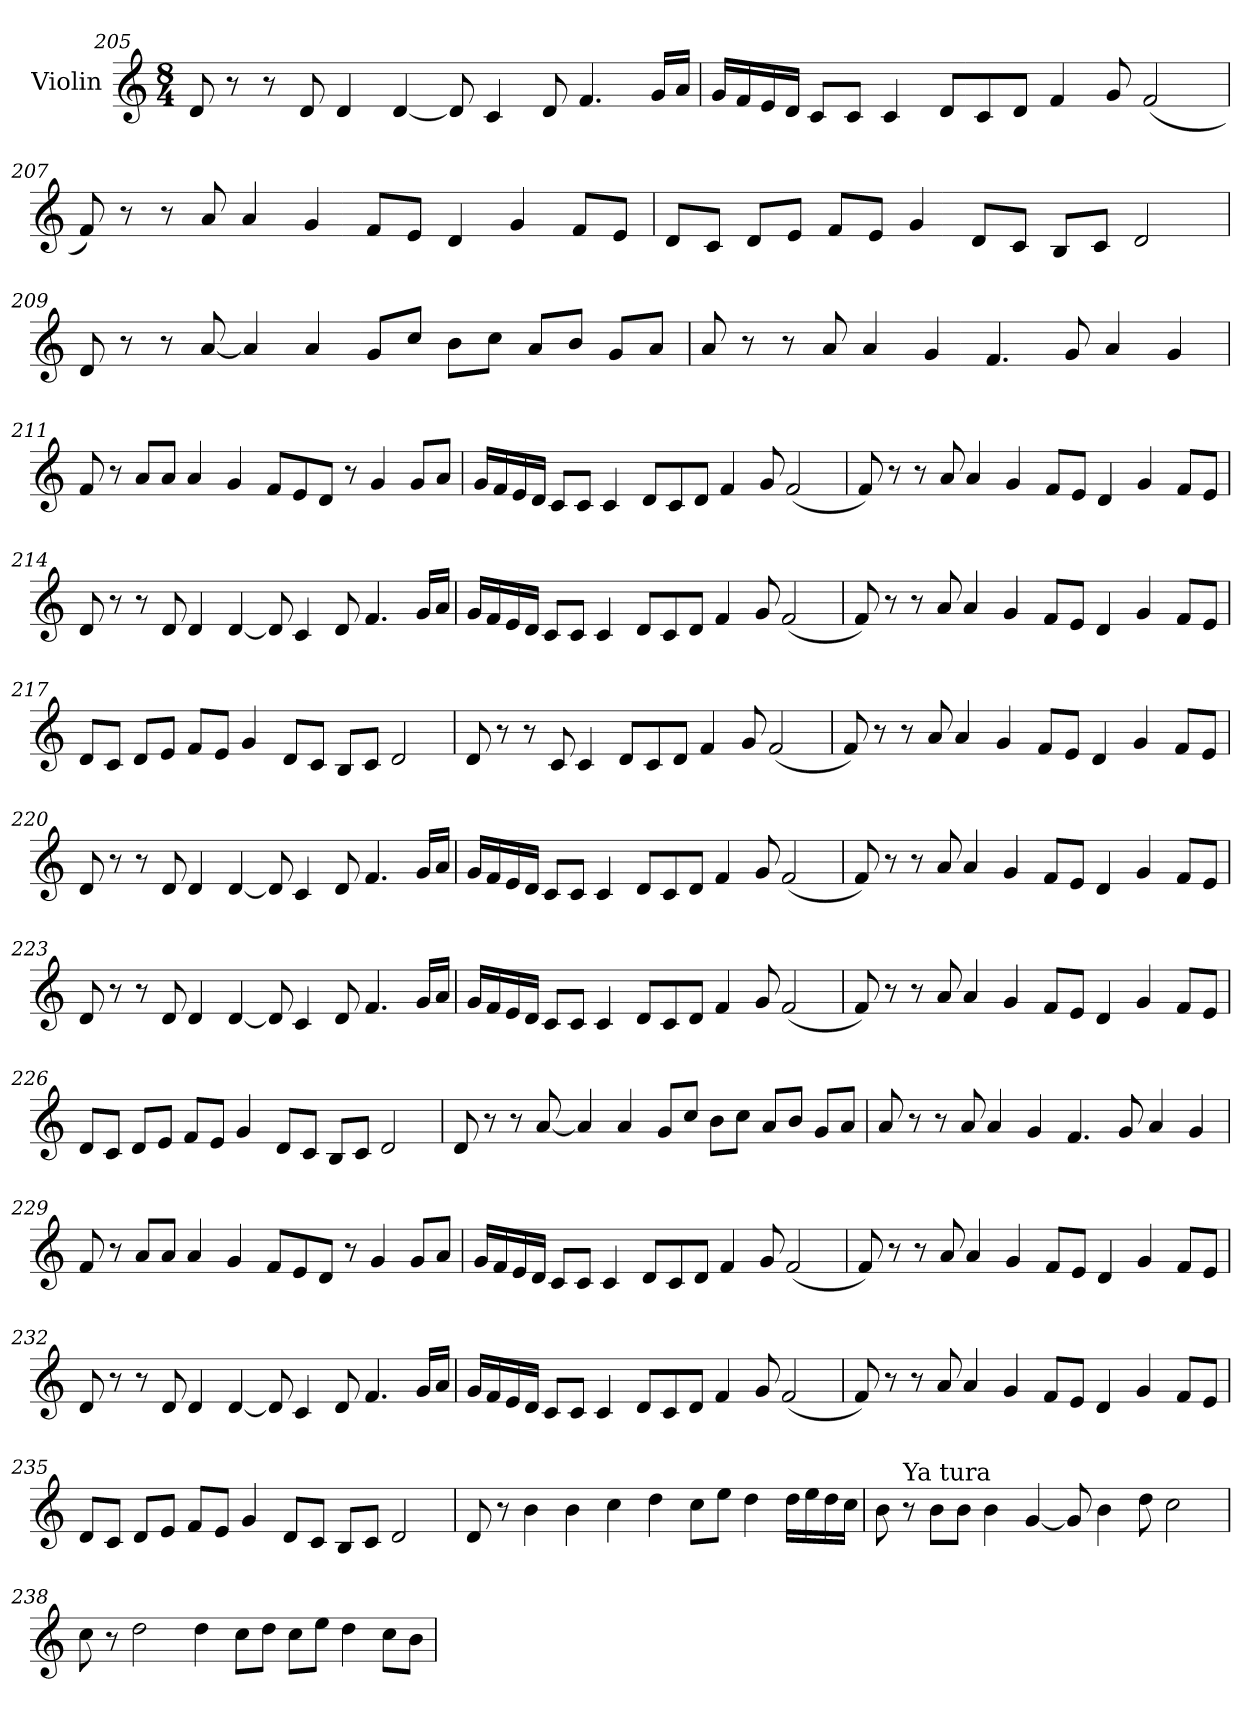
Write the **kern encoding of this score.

**kern
*part1
*staff1
*I"Violin
*clefG2
*k[]
*M8/4
=205
8d/
8r
8r
8d/
4d/
[4d/
8d/]
4c/
8d/
4.f/
16g/LL
16a/JJ
!!LO:LB:g=z
=206
16g/LL
16f/
16e/
16d/JJ
8c/L
8c/J
4c/
8d/L
8c/
8d/J
4f/
8g/
(<2f/
=207
8f/)
8r
8r
8a/
4a/
4g/
8f/L
8e/J
4d/
4g/
8f/L
8e/J
!!LO:LB:g=z
=208
8d/L
8c/J
8d/L
8e/J
8f/L
8e/J
4g/
8d/L
8c/J
8B/L
8c/J
2d/
=209
8d/
8r
8r
[8a/
4a/]
4a/
8g/L
8cc/J
8b\L
8cc\J
8a/L
8b/J
8g/L
8a/J
!!LO:LB:g=z
=210
8a/
8r
8r
8a/
4a/
4g/
4.f/
8g/
4a/
4g/
=211
8f/
8r
8a/L
8a/J
4a/
4g/
8f/L
8e/
8d/J
8r
4g/
8g/L
8a/J
!!LO:LB:g=z
=212
16g/LL
16f/
16e/
16d/JJ
8c/L
8c/J
4c/
8d/L
8c/
8d/J
4f/
8g/
(<2f/
=213
8f/)
8r
8r
8a/
4a/
4g/
8f/L
8e/J
4d/
4g/
8f/L
8e/J
!!LO:PB:g=z
=214
8d/
8r
8r
8d/
4d/
[4d/
8d/]
4c/
8d/
4.f/
16g/LL
16a/JJ
=215
16g/LL
16f/
16e/
16d/JJ
8c/L
8c/J
4c/
8d/L
8c/
8d/J
4f/
8g/
(<2f/
!!LO:LB:g=z
=216
8f/)
8r
8r
8a/
4a/
4g/
8f/L
8e/J
4d/
4g/
8f/L
8e/J
=217
8d/L
8c/J
8d/L
8e/J
8f/L
8e/J
4g/
8d/L
8c/J
8B/L
8c/J
2d/
!!LO:LB:g=z
=218
8d/
8r
8r
8c/
4c/
8d/L
8c/
8d/J
4f/
8g/
(<2f/
=219
8f/)
8r
8r
8a/
4a/
4g/
8f/L
8e/J
4d/
4g/
8f/L
8e/J
!!LO:LB:g=z
=220
8d/
8r
8r
8d/
4d/
[4d/
8d/]
4c/
8d/
4.f/
16g/LL
16a/JJ
=221
16g/LL
16f/
16e/
16d/JJ
8c/L
8c/J
4c/
8d/L
8c/
8d/J
4f/
8g/
(<2f/
!!LO:LB:g=z
=222
8f/)
8r
8r
8a/
4a/
4g/
8f/L
8e/J
4d/
4g/
8f/L
8e/J
=223
8d/
8r
8r
8d/
4d/
[4d/
8d/]
4c/
8d/
4.f/
16g/LL
16a/JJ
!!LO:LB:g=z
=224
16g/LL
16f/
16e/
16d/JJ
8c/L
8c/J
4c/
8d/L
8c/
8d/J
4f/
8g/
(<2f/
=225
8f/)
8r
8r
8a/
4a/
4g/
8f/L
8e/J
4d/
4g/
8f/L
8e/J
!!LO:LB:g=z
=226
8d/L
8c/J
8d/L
8e/J
8f/L
8e/J
4g/
8d/L
8c/J
8B/L
8c/J
2d/
=227
8d/
8r
8r
[8a/
4a/]
4a/
8g/L
8cc/J
8b\L
8cc\J
8a/L
8b/J
8g/L
8a/J
!!LO:LB:g=z
=228
8a/
8r
8r
8a/
4a/
4g/
4.f/
8g/
4a/
4g/
=229
8f/
8r
8a/L
8a/J
4a/
4g/
8f/L
8e/
8d/J
8r
4g/
8g/L
8a/J
!!LO:PB:g=z
=230
16g/LL
16f/
16e/
16d/JJ
8c/L
8c/J
4c/
8d/L
8c/
8d/J
4f/
8g/
(<2f/
=231
8f/)
8r
8r
8a/
4a/
4g/
8f/L
8e/J
4d/
4g/
8f/L
8e/J
!!LO:LB:g=z
=232
8d/
8r
8r
8d/
4d/
[4d/
8d/]
4c/
8d/
4.f/
16g/LL
16a/JJ
=233
16g/LL
16f/
16e/
16d/JJ
8c/L
8c/J
4c/
8d/L
8c/
8d/J
4f/
8g/
(<2f/
!!LO:LB:g=z
=234
8f/)
8r
8r
8a/
4a/
4g/
8f/L
8e/J
4d/
4g/
8f/L
8e/J
=235
8d/L
8c/J
8d/L
8e/J
8f/L
8e/J
4g/
8d/L
8c/J
8B/L
8c/J
2d/
!!LO:LB:g=z
=236
8d/
8r
4b\
4b\
4cc\
4dd\
8cc\L
8ee\J
4dd\
16dd\LL
16ee\
16dd\
16cc\JJ
=237
8b\
!LO:TX:a:t=Ya tura
8r
8b\L
8b\J
4b\
[4g/
8g/]
4b\
8dd\
2cc\
!!LO:LB:g=z
=238
8cc\
8r
2dd\
4dd\
8cc\L
8dd\J
8cc\L
8ee\J
4dd\
8cc\L
8b\J
=
*-
